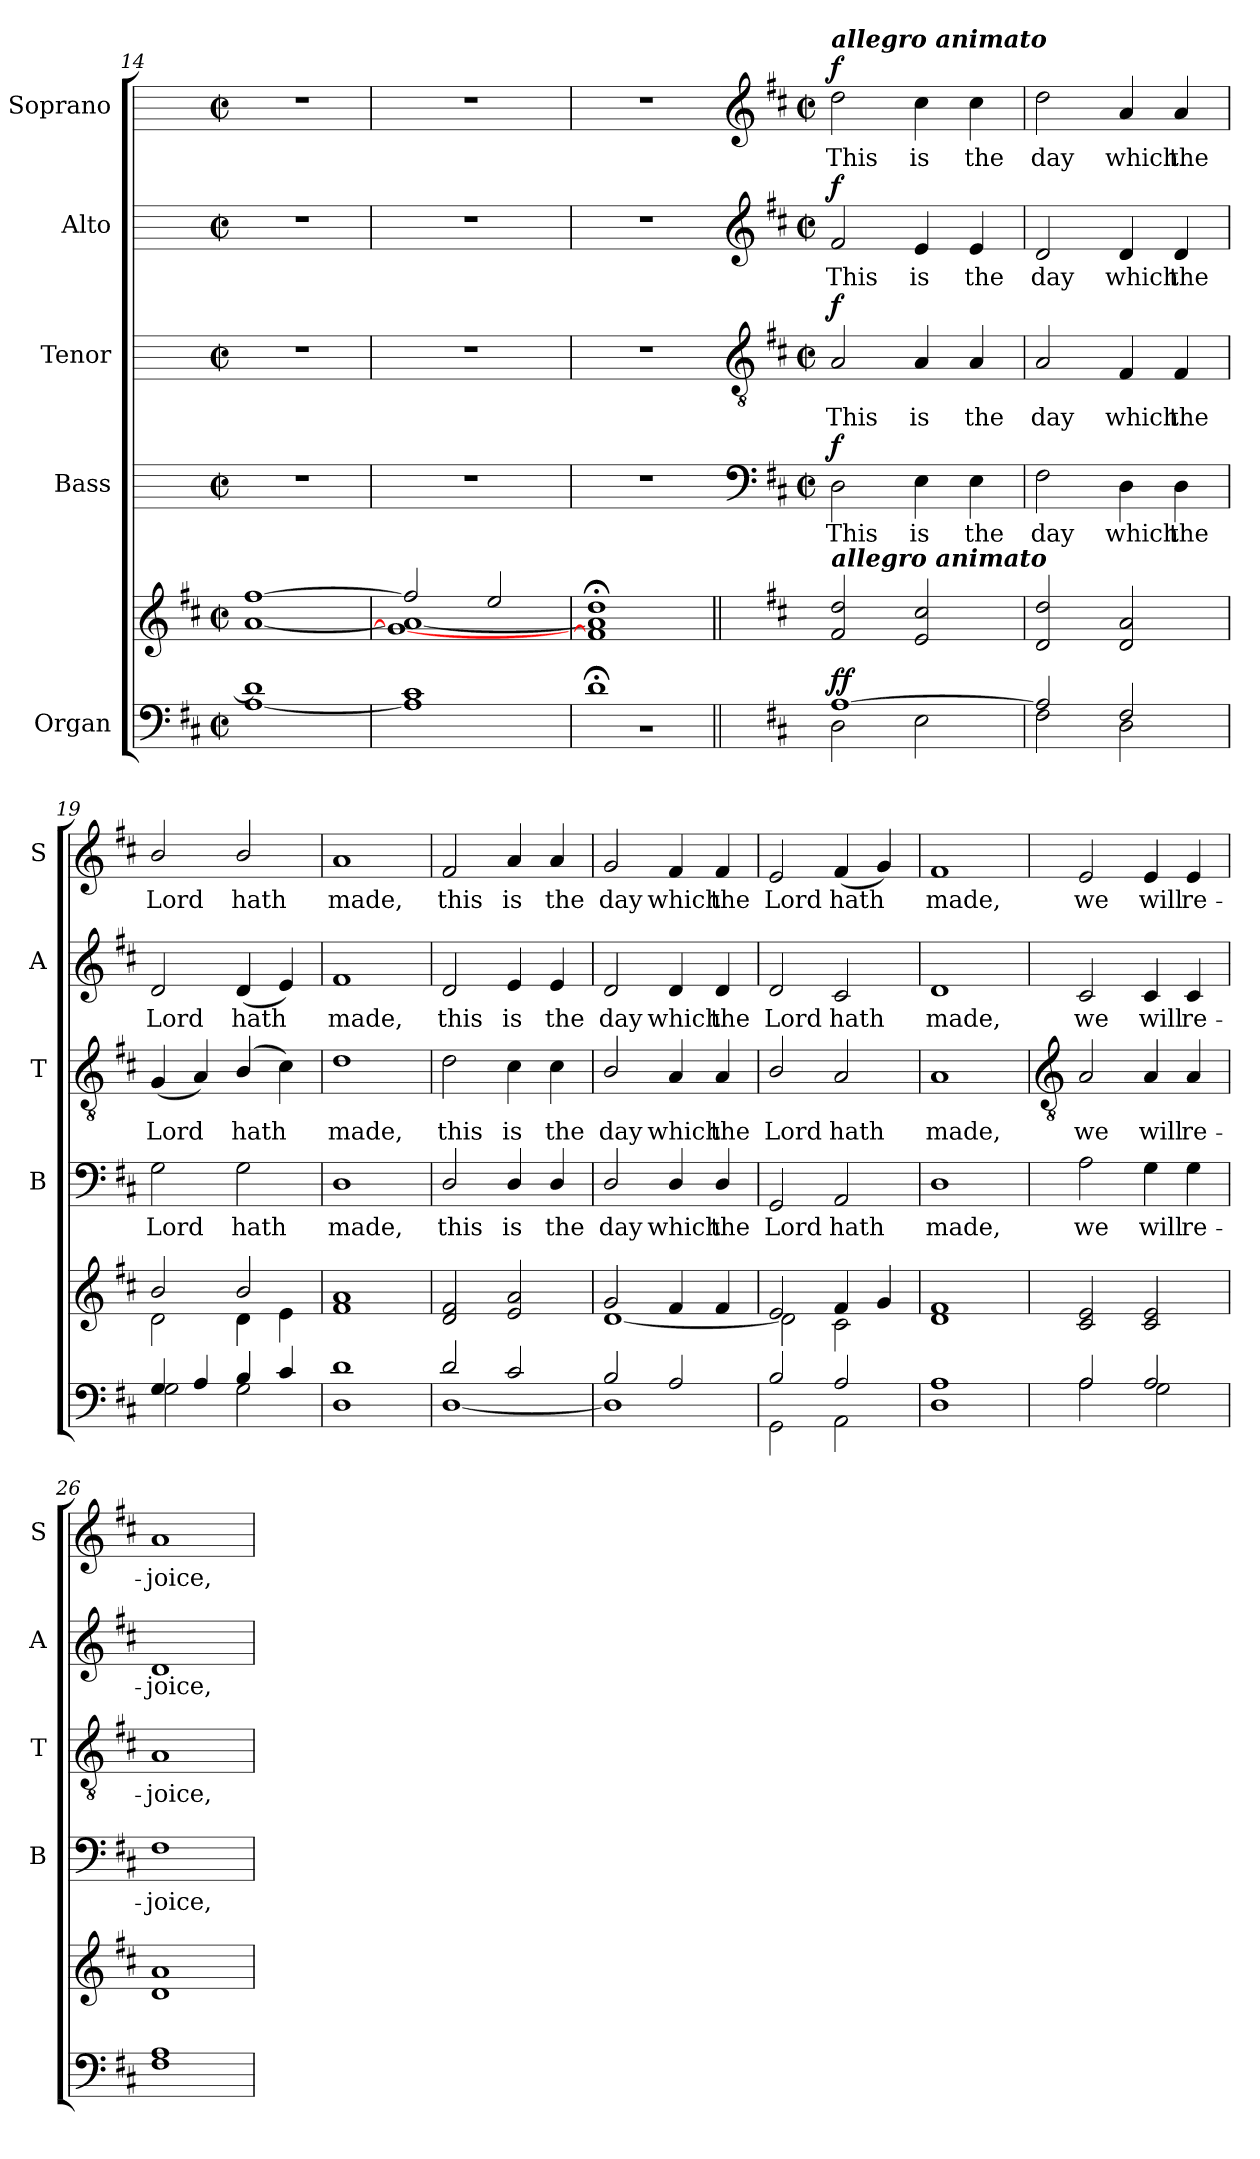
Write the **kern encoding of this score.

**kern	**kern	**dynam	**kern	**text	**dynam	**kern	**text	**dynam	**kern	**text	**dynam	**kern	**text	**dynam
*part5	*part5	*part5	*part4	*part4	*part4	*part3	*part3	*part3	*part2	*part2	*part2	*part1	*part1	*part1
*staff6	*staff5	*staff5/6	*staff4	*staff4	*staff4	*staff3	*staff3	*staff3	*staff2	*staff2	*staff2	*staff1	*staff1	*staff1
*I"Organ	*	*	*I"Bass	*	*	*I"Tenor	*	*	*I"Alto	*	*	*I"Soprano	*	*
*	*	*	*I'B	*	*	*I'T	*	*	*I'A	*	*	*I'S	*	*
*clefF4	*clefG2	*	*	*	*	*	*	*	*	*	*	*	*	*
*k[f#c#]	*k[f#c#]	*	*	*	*	*	*	*	*	*	*	*	*	*
*D:	*D:	*	*	*	*	*	*	*	*	*	*	*	*	*
*M2/2	*M2/2	*	*M2/2	*	*	*M2/2	*	*	*M2/2	*	*	*M2/2	*	*
*met(c|)	*met(c|)	*	*met(c|)	*	*	*met(c|)	*	*	*met(c|)	*	*	*met(c|)	*	*
=14	=14	=14	=14	=14	=14	=14	=14	=14	=14	=14	=14	=14	=14	=14
*^	*^	*	*	*	*	*	*	*	*	*	*	*	*	*
1d/]	[1A\	[1ff#/	[1a\	.	1r	.	.	1r	.	.	1r	.	.	1r	.	.
=15	=15	=15	=15	=15	=15	=15	=15	=15	=15	=15	=15	=15	=15	=15	=15	=15
1c#/	1A\]	2ff#/]	1g\_ 1a\_	.	1r	.	.	1r	.	.	1r	.	.	1r	.	.
.	.	2ee/	.	.	.	.	.	.	.	.	.	.	.	.	.	.
=16	=16	=16	=16	=16	=16	=16	=16	=16	=16	=16	=16	=16	=16	=16	=16	=16
1d;/	1r	1dd;</	1f#\] 1a\]	.	1r	.	.	1r	.	.	1r	.	.	1r	.	.
!!LO:LB:g=z
=17||	=17||	=17||	=17||	=17	=17	=17	=17	=17	=17	=17	=17	=17	=17	=17	=17	=17
*	*	*	*	*	*clefF4	*	*	*clefGv2	*	*	*clefG2	*	*	*clefG2	*	*
*	*	*	*	*	*k[f#c#]	*	*	*k[f#c#]	*	*	*k[f#c#]	*	*	*k[f#c#]	*	*
*	*	*	*	*	*D:	*	*	*D:	*	*	*D:	*	*	*D:	*	*
*	*	*	*	*	*M2/2	*	*	*M2/2	*	*	*M2/2	*	*	*M2/2	*	*
*	*	*	*	*	*met(c|)	*	*	*met(c|)	*	*	*met(c|)	*	*	*met(c|)	*	*
*	*	*MM200	*	*	*	*	*	*	*	*	*	*	*	*	*	*
!	!	!	!	!	!	!	!	!	!	!	!	!	!	!LO:TX:a:Bi:t=allegro animato	!	!
!	!	!LO:TX:a:Bi:t=allegro animato	!	!	!	!	!	!	!	!	!	!	!	!	!	!
!	!	!	!	!LO:DY:a=2	!	!LO:LY:b	!	!	!LO:LY:b	!	!	!LO:LY:b	!	!	!LO:LY:b	!
!	!	!	!	!LO:DY:n=1:b=2	!	!	!LO:DY:b	!	!	!LO:DY:b	!	!	!LO:DY:b	!	!	!LO:DY:b
[1A/	2D\	2f#/ 2dd/	1ryy	f f	2D	This	f	2A	This	f	2f#	This	f	2dd	This	f
!	!	!	!	!	!	!LO:LY:b	!	!	!LO:LY:b	!	!	!LO:LY:b	!	!	!LO:LY:b	!
.	2E\	2e/ 2cc#/	.	.	4E	is	.	4A	is	.	4e	is	.	4cc#	is	.
!	!	!	!	!	!	!LO:LY:b	!	!	!LO:LY:b	!	!	!LO:LY:b	!	!	!LO:LY:b	!
.	.	.	.	.	4E	the	.	4A	the	.	4e	the	.	4cc#	the	.
=18	=18	=18	=18	=18	=18	=18	=18	=18	=18	=18	=18	=18	=18	=18	=18	=18
!	!	!	!	!	!	!LO:LY:b	!	!	!LO:LY:b	!	!	!LO:LY:b	!	!	!LO:LY:b	!
2A/]	2F#\	2d/ 2dd/	1ryy	.	2F#	day	.	2A	day	.	2d	day	.	2dd	day	.
!	!	!	!	!	!	!LO:LY:b	!	!	!LO:LY:b	!	!	!LO:LY:b	!	!	!LO:LY:b	!
2F#/	2D\	2d/ 2a/	.	.	4D	which	.	4F#	which	.	4d	which	.	4a	which	.
!	!	!	!	!	!	!LO:LY:b	!	!	!LO:LY:b	!	!	!LO:LY:b	!	!	!LO:LY:b	!
.	.	.	.	.	4D	the	.	4F#	the	.	4d	the	.	4a	the	.
=19	=19	=19	=19	=19	=19	=19	=19	=19	=19	=19	=19	=19	=19	=19	=19	=19
!	!	!	!	!	!	!LO:LY:b	!	!	!LO:LY:b	!	!	!LO:LY:b	!	!	!LO:LY:b	!
4G/	2G\	2b/	2d\	.	2G\	Lord	.	(<4G/	Lord	.	2d/	Lord	.	2b/	Lord	.
4A/	.	.	.	.	.	.	.	4A)	.	.	.	.	.	.	.	.
!	!	!	!	!	!	!LO:LY:b	!	!	!LO:LY:b	!	!	!LO:LY:b	!	!	!LO:LY:b	!
4B/	2G\	2b/	4d\	.	2G\	hath	.	(<4B/	hath	.	(<4d/	hath	.	2b/	hath	.
4c#/	.	.	4e\	.	.	.	.	4c#)	.	.	4e)	.	.	.	.	.
=20	=20	=20	=20	=20	=20	=20	=20	=20	=20	=20	=20	=20	=20	=20	=20	=20
!	!	!	!	!	!	!LO:LY:b	!	!	!LO:LY:b	!	!	!LO:LY:b	!	!	!LO:LY:b	!
1d/	1D\	1f#/ 1a/	1ryy	.	1D	made,	.	1d	made,	.	1f#	made,	.	1a	made,	.
=21	=21	=21	=21	=21	=21	=21	=21	=21	=21	=21	=21	=21	=21	=21	=21	=21
!	!	!	!	!	!	!LO:LY:b	!	!	!LO:LY:b	!	!	!LO:LY:b	!	!	!LO:LY:b	!
2d/	[1D/	2d/ 2f#/	1ryy	.	2D/	this	.	2d	this	.	2d	this	.	2f#	this	.
!	!	!	!	!	!	!LO:LY:b	!	!	!LO:LY:b	!	!	!LO:LY:b	!	!	!LO:LY:b	!
2c#/	.	2e/ 2a/	.	.	4D/	is	.	4c#	is	.	4e	is	.	4a	is	.
!	!	!	!	!	!	!LO:LY:b	!	!	!LO:LY:b	!	!	!LO:LY:b	!	!	!LO:LY:b	!
.	.	.	.	.	4D/	the	.	4c#	the	.	4e	the	.	4a	the	.
=22	=22	=22	=22	=22	=22	=22	=22	=22	=22	=22	=22	=22	=22	=22	=22	=22
!	!	!	!	!	!	!LO:LY:b	!	!	!LO:LY:b	!	!	!LO:LY:b	!	!	!LO:LY:b	!
2B/	1D\]	2g/	[1d\	.	2D/	day	.	2B/	day	.	2d	day	.	2g	day	.
!	!	!	!	!	!	!LO:LY:b	!	!	!LO:LY:b	!	!	!LO:LY:b	!	!	!LO:LY:b	!
2A/	.	4f#/	.	.	4D/	which	.	4A	which	.	4d	which	.	4f#	which	.
!	!	!	!	!	!	!LO:LY:b	!	!	!LO:LY:b	!	!	!LO:LY:b	!	!	!LO:LY:b	!
.	.	4f#/	.	.	4D/	the	.	4A	the	.	4d	the	.	4f#	the	.
=23	=23	=23	=23	=23	=23	=23	=23	=23	=23	=23	=23	=23	=23	=23	=23	=23
!	!	!	!	!	!	!LO:LY:b	!	!	!LO:LY:b	!	!	!LO:LY:b	!	!	!LO:LY:b	!
2B/	2GG\	2e/	2d\]	.	2GG	Lord	.	2B/	Lord	.	2d	Lord	.	2e	Lord	.
!	!	!	!	!	!	!LO:LY:b	!	!	!LO:LY:b	!	!	!LO:LY:b	!	!	!LO:LY:b	!
2A/	2AA\	4f#/	2c#\	.	2AA	hath	.	2A	hath	.	2c#	hath	.	(<4f#	hath	.
.	.	4g/	.	.	.	.	.	.	.	.	.	.	.	4g)	.	.
=24	=24	=24	=24	=24	=24	=24	=24	=24	=24	=24	=24	=24	=24	=24	=24	=24
!	!	!	!	!	!	!LO:LY:b	!	!	!LO:LY:b	!	!	!LO:LY:b	!	!	!LO:LY:b	!
1A/	1D\	1d/ 1f#/	1ryy	.	1D	made,	.	1A	made,	.	1d	made,	.	1f#	made,	.
!!LO:LB:g=z
=25	=25	=25	=25	=25	=25	=25	=25	=25	=25	=25	=25	=25	=25	=25	=25	=25
*	*	*	*	*	*	*	*	*clefGv2	*	*	*	*	*	*	*	*
!	!	!	!	!	!	!LO:LY:b	!	!	!LO:LY:b	!	!	!LO:LY:b	!	!	!LO:LY:b	!
2A/	2A\	2c#/ 2e/	1ryy	.	2A	we	.	2A	we	.	2c#	we	.	2e	we	.
!	!	!	!	!	!	!LO:LY:b	!	!	!LO:LY:b	!	!	!LO:LY:b	!	!	!LO:LY:b	!
2A/	2G\	2c#/ 2e/	.	.	4G	will	.	4A	will	.	4c#	will	.	4e	will	.
!	!	!	!	!	!	!LO:LY:b	!	!	!LO:LY:b	!	!	!LO:LY:b	!	!	!LO:LY:b	!
.	.	.	.	.	4G	re-	.	4A	re-	.	4c#	re-	.	4e	re-	.
=26	=26	=26	=26	=26	=26	=26	=26	=26	=26	=26	=26	=26	=26	=26	=26	=26
!	!	!	!	!	!	!LO:LY:b	!	!	!LO:LY:b	!	!	!LO:LY:b	!	!	!LO:LY:b	!
1A/	1F#\	1d/ 1a/	1ryy	.	1F#	-joice,	.	1A	-joice,	.	1d	-joice,	.	1a	-joice,	.
*v	*v	*	*	*	*	*	*	*	*	*	*	*	*	*	*	*
*	*v	*v	*	*	*	*	*	*	*	*	*	*	*	*	*
=	=	=	=	=	=	=	=	=	=	=	=	=	=	=
*-	*-	*-	*-	*-	*-	*-	*-	*-	*-	*-	*-	*-	*-	*-
